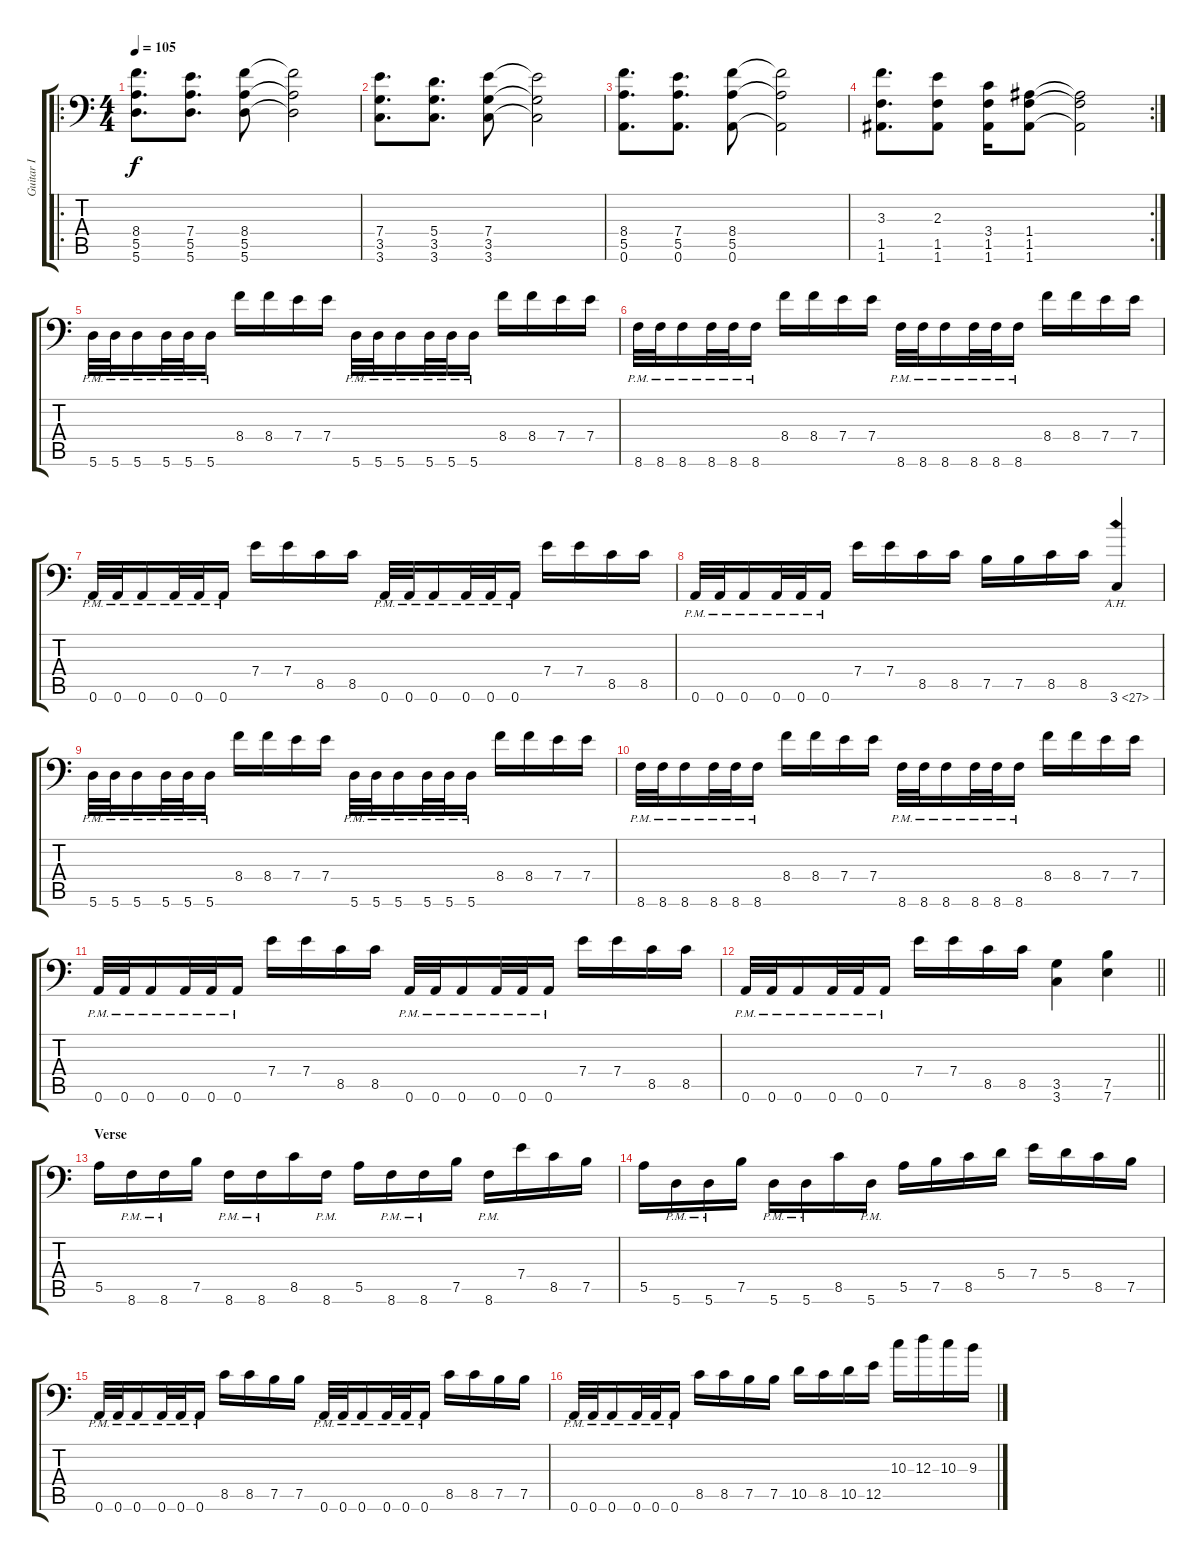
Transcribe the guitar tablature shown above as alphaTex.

\track ("Guitar I" "Guitar I") {instrument distortionguitar}
\staff {score tabs}
\tuning (B3 Gb3 D3 A2 E2 A1) {hide}
\ro
\ts (4 4)
\tempo 105
\clef f4
\ks c
(8.4 5.5 5.6).8{d dy f} (7.4 5.5 5.6).8{d} (8.4 5.5 5.6).8 (8.4{t} 5.5{t} 5.6{t}).2 |
(7.4 3.5 3.6).8{d} (5.4 3.5 3.6).8{d} (7.4 3.5 3.6).8 (7.4{t} 3.5{t} 3.6{t}).2 |
(8.4 5.5 0.6).8{d} (7.4 5.5 0.6).8{d} (8.4 5.5 0.6).8 (8.4{t} 5.5{t} 0.6{t}).2 |
\rc 2
(3.3 1.5 1.6).8{d} (2.3 1.5 1.6).8 (3.4 1.5 1.6).16 (1.4 1.5 1.6).8 (1.4{t} 1.5{t} 1.6{t}).2 |
5.6{pm}.32 5.6{pm}.32 5.6{pm}.16 5.6{pm}.32 5.6{pm}.32 5.6{pm}.16 8.4.16 8.4.16 7.4.16 7.4.16 5.6{pm}.32 5.6{pm}.32 5.6{pm}.16 5.6{pm}.32 5.6{pm}.32 5.6{pm}.16 8.4.16 8.4.16 7.4.16 7.4.16 |
8.6{pm}.32 8.6{pm}.32 8.6{pm}.16 8.6{pm}.32 8.6{pm}.32 8.6{pm}.16 8.4.16 8.4.16 7.4.16 7.4.16 8.6{pm}.32 8.6{pm}.32 8.6{pm}.16 8.6{pm}.32 8.6{pm}.32 8.6{pm}.16 8.4.16 8.4.16 7.4.16 7.4.16 |
0.6{pm}.32 0.6{pm}.32 0.6{pm}.16 0.6{pm}.32 0.6{pm}.32 0.6{pm}.16 7.4.16 7.4.16 8.5.16 8.5.16 0.6{pm}.32 0.6{pm}.32 0.6{pm}.16 0.6{pm}.32 0.6{pm}.32 0.6{pm}.16 7.4.16 7.4.16 8.5.16 8.5.16 |
0.6{pm}.32 0.6{pm}.32 0.6{pm}.16 0.6{pm}.32 0.6{pm}.32 0.6{pm}.16 7.4.16 7.4.16 8.5.16 8.5.16 7.5.16 7.5.16 8.5.16 8.5.16 3.6{ah 24}.4 |
5.6{pm}.32 5.6{pm}.32 5.6{pm}.16 5.6{pm}.32 5.6{pm}.32 5.6{pm}.16 8.4.16 8.4.16 7.4.16 7.4.16 5.6{pm}.32 5.6{pm}.32 5.6{pm}.16 5.6{pm}.32 5.6{pm}.32 5.6{pm}.16 8.4.16 8.4.16 7.4.16 7.4.16 |
8.6{pm}.32 8.6{pm}.32 8.6{pm}.16 8.6{pm}.32 8.6{pm}.32 8.6{pm}.16 8.4.16 8.4.16 7.4.16 7.4.16 8.6{pm}.32 8.6{pm}.32 8.6{pm}.16 8.6{pm}.32 8.6{pm}.32 8.6{pm}.16 8.4.16 8.4.16 7.4.16 7.4.16 |
0.6{pm}.32 0.6{pm}.32 0.6{pm}.16 0.6{pm}.32 0.6{pm}.32 0.6{pm}.16 7.4.16 7.4.16 8.5.16 8.5.16 0.6{pm}.32 0.6{pm}.32 0.6{pm}.16 0.6{pm}.32 0.6{pm}.32 0.6{pm}.16 7.4.16 7.4.16 8.5.16 8.5.16 |
\barLineRight lightlight
0.6{pm}.32 0.6{pm}.32 0.6{pm}.16 0.6{pm}.32 0.6{pm}.32 0.6{pm}.16 7.4.16 7.4.16 8.5.16 8.5.16 (3.5 3.6).4 (7.5 7.6).4 |
\section ("" "Verse")
5.5.16 8.6{pm}.16 8.6{pm}.16 7.5.16 8.6{pm}.16 8.6{pm}.16 8.5.16 8.6{pm}.16 5.5.16 8.6{pm}.16 8.6{pm}.16 7.5.16 8.6{pm}.16 7.4.16 8.5.16 7.5.16 |
5.5.16 5.6{pm}.16 5.6{pm}.16 7.5.16 5.6{pm}.16 5.6{pm}.16 8.5.16 5.6{pm}.16 5.5.16 7.5.16 8.5.16 5.4.16 7.4.16 5.4.16 8.5.16 7.5.16 |
0.6{pm}.32 0.6{pm}.32 0.6{pm}.16 0.6{pm}.32 0.6{pm}.32 0.6{pm}.16 8.5.16 8.5.16 7.5.16 7.5.16 0.6{pm}.32 0.6{pm}.32 0.6{pm}.16 0.6{pm}.32 0.6{pm}.32 0.6{pm}.16 8.5.16 8.5.16 7.5.16 7.5.16 |
0.6{pm}.32 0.6{pm}.32 0.6{pm}.16 0.6{pm}.32 0.6{pm}.32 0.6{pm}.16 8.5.16 8.5.16 7.5.16 7.5.16 10.5.16 8.5.16 10.5.16 12.5.16 10.3.16 12.3.16 10.3.16 9.3.16
